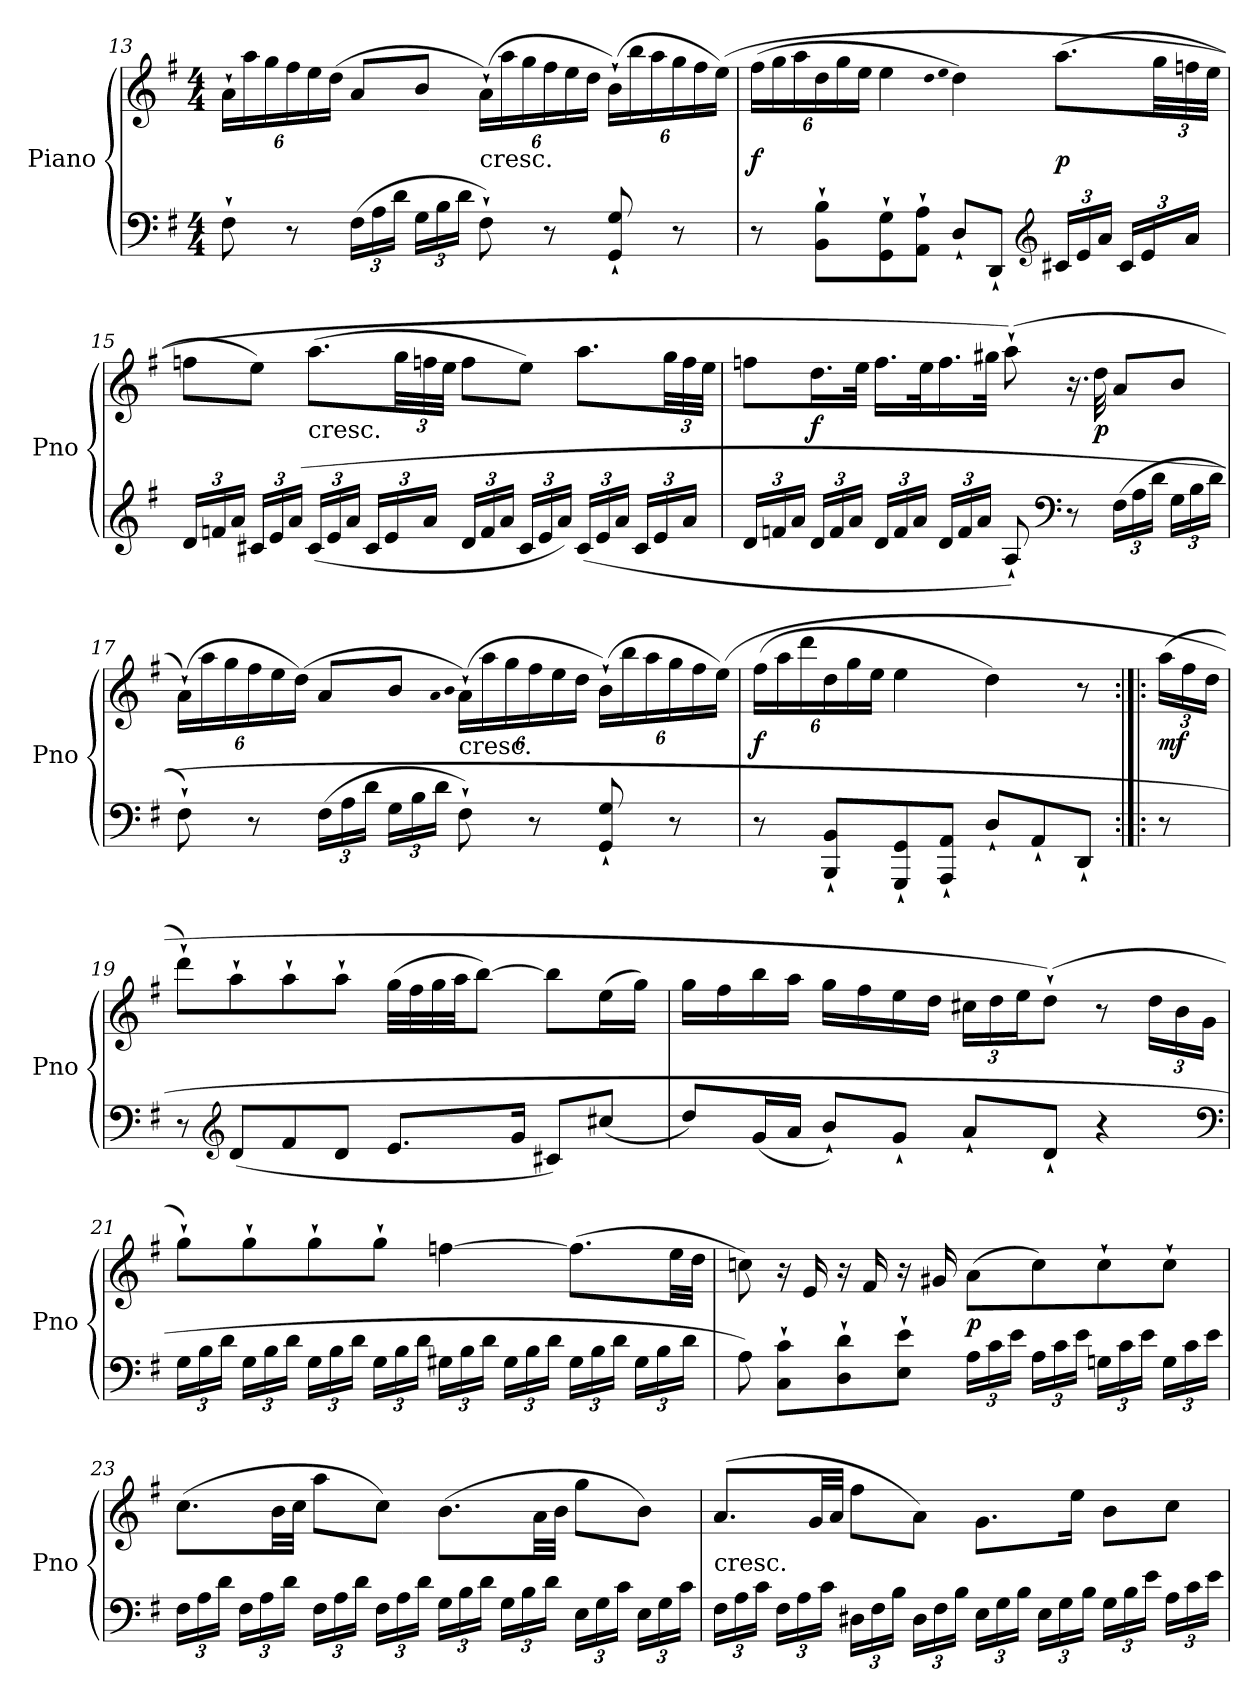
**kern	**kern	**dynam
*part1	*part1	*part1
*staff2	*staff1	*staff1/2
*I"Piano	*	*
*I'Pno	*	*
*clefF4	*clefG2	*
*k[f#]	*k[f#]	*
*G:	*G:	*
*M4/4	*M4/4	*
=13	=13	=13
8F#`\	24a`\LL	.
.	24aa\	.
.	24gg\	.
8r	24ff#\	.
.	24ee\	.
.	(24dd\JJ	.
(24F#\LL	8a/L	.
24A\	.	.
24d\JJ	.	.
24G\LL	8b/J	.
24B\	.	.
24d\JJ	.	.
!	!LO:TX:c:t=cresc.	!
8F#`\)	(24a`\LL)	.
.	24aa\	.
.	24gg\	.
8r	24ff#\	.
.	24ee\	.
.	24dd\JJ	.
8GG`/ 8G`/	(24b`\LL)	.
.	24bb\	.
.	24aa\	.
8r	24gg\	.
.	24ff#\	.
.	(24ee\JJ)	.
=14	=14	=14
8r	(24ff#\LL	f
.	24gg\	.
.	24aa\	.
8BB`\ 8B`\L	24dd\	.
.	24gg\	.
.	24ee\JJ	.
8GG`\ 8G`\	4ee\	.
8AA`\ 8A`\J	.	.
.	qdd	.
.	qee	.
8D`/L	4dd\)	.
8DD`/J	.	.
*clefG2	*	*
24c#X/LL	(8.aa\L	p
24e/	.	.
24a/JJ	.	.
24c#/LL	.	.
24e/	.	.
.	48gg\LL	.
24a/JJ	48ffn\	.
.	48ee\JJJ	.
=15	=15	=15
24d/LL	8ffn\L	.
24fn/	.	.
24a/JJ	.	.
24c#X/LL	8ee\J)	.
24e/	.	.
(24a/JJ	.	.
!	!LO:TX:c:t=cresc.	!
(24c#/LL	(8.aa\L	.
24e/	.	.
24a/JJ	.	.
24c#/LL	.	.
24e/	.	.
.	48gg\LL	.
24a/JJ	48ffn\	.
.	48ee\JJJ	.
24d/LL	8ff\L	.
24f/	.	.
24a/JJ	.	.
24c#/LL	8ee\J)	.
24e/	.	.
24a/JJ)	.	.
(24c#/LL	8.aa\L	.
24e/	.	.
24a/JJ	.	.
24c#/LL	.	.
24e/	.	.
.	48gg\LL	.
24a/JJ	48ff\	.
.	48ee\JJJ	.
=16	=16	=16
24d/LL	8ffn\L	.
24fn/	.	.
24a/JJ	.	.
24d/LL	16.dd\L	f
24f/	.	.
24a/JJ	.	.
.	32ee\JJk	.
24d/LL	16.ff\LL	.
24f/	.	.
24a/JJ	.	.
.	32ee\K	.
24d/LL	16.ff\	.
24f/	.	.
24a/JJ	.	.
.	32gg#X\JJk	.
8A`/)	(8aa`\)	.
*clefF4	*	*
8r	16.r	.
.	32dd\	p
(24F#\LL	8a/L	.
24A\	.	.
24d\JJ	.	.
24G\LL	8b/J	.
24B\	.	.
24d\JJ	.	.
=17	=17	=17
8F#`\)	(24a`\LL)	.
.	24aa\	.
.	24gg\	.
8r	24ff#\	.
.	24ee\	.
.	(24dd\JJ)	.
(24F#\LL	8a/L	.
24A\	.	.
24d\JJ	.	.
24G\LL	8b/J	.
24B\	.	.
24d\JJ	.	.
.	qa	.
.	qb	.
!	!LO:TX:c:t=cresc.	!
8F#`\)	(24a`\LL)	.
.	24aa\	.
.	24gg\	.
8r	24ff#\	.
.	24ee\	.
.	24dd\JJ	.
8GG`/ 8G`/	(24b`\LL)	.
.	24bb\	.
.	24aa\	.
8r	24gg\	.
.	24ff#\	.
.	(24ee\JJ)	.
=18	=18	=18
8r	(24ff#\LL	f
.	24aa\	.
.	24ddd\	.
8BBB`/ 8BB`/L	24dd\	.
.	24gg\	.
.	24ee\JJ	.
8GGG`/ 8GG`/	4ee\	.
8AAA`/ 8AA`/J	.	.
8D`/L	4dd\)	.
8AA`/	.	.
8DD`/J	8r	.
=:|!|:	=:|!|:	=:|!|:
8r	(24aa\LL	mf
.	24ff#\	.
.	24dd\JJ	.
=19	=19	=19
8r	8ddd`\L)	.
*clefG2	*	*
(8d/L	8aa`\	.
8f#/	8aa`\	.
8d/J	8aa`\J	.
8.e/L	(32gg\LLL	.
.	32ff#\	.
.	32gg\	.
.	32aa\JJ	.
.	[8bb\J)	.
16g/Jk	.	.
8c#X/L)	8bb\L]	.
(8cc#X/J	(16ee\L	.
.	16gg\JJ)	.
=20	=20	=20
8dd/L)	16gg\LL	.
.	16ff#\	.
(16g/L	16bb\	.
16a/JJ	16aa\JJ	.
8b`/L)	16gg\LL	.
.	16ff#\	.
8g`/J	16ee\	.
.	16dd\JJ	.
8a`/L	24cc#X\LL	.
.	24dd\	.
.	24ee\J	.
8d`/J	(8dd`\J)	.
4r	8r	.
.	24dd\LL	.
.	24b\	.
.	24g\JJ	.
*clefF4	*	*
=21	=21	=21
24G\LL	8gg`\L)	.
24B\	.	.
24d\JJ	.	.
24G\LL	8gg`\	.
24B\	.	.
24d\JJ	.	.
24G\LL	8gg`\	.
24B\	.	.
24d\JJ	.	.
24G\LL	8gg`\J	.
24B\	.	.
24d\JJ	.	.
24G#X\LL	[4ffn\	.
24B\	.	.
24d\JJ	.	.
24G#\LL	.	.
24B\	.	.
24d\JJ	.	.
24G#\LL	(8.ff\L]	.
24B\	.	.
24d\JJ	.	.
24G#\LL	.	.
24B\	.	.
.	32ee\LL	.
24d\JJ	.	.
.	32dd\JJJ	.
=22	=22	=22
8A\)	8ccn\)	.
8C`\ 8c`\L	16r	.
.	16e/	.
8D`\ 8d`\	16r	.
.	16f#/	.
8E`\ 8e`\J	16r	.
.	16g#X/	.
24A\LL	(8a\L	p
24c\	.	.
24e\JJ	.	.
24A\LL	8cc\)	.
24c\	.	.
24e\JJ	.	.
24Gn\LL	8cc`\	.
24c\	.	.
24e\JJ	.	.
24G\LL	8cc`\J	.
24c\	.	.
24e\JJ	.	.
=23	=23	=23
24F#\LL	(8.cc\L	.
24A\	.	.
24d\JJ	.	.
24F#\LL	.	.
24A\	.	.
.	32b\LL	.
24d\JJ	.	.
.	32cc\JJJ	.
24F#\LL	8aa\L	.
24A\	.	.
24d\JJ	.	.
24F#\LL	8cc\J)	.
24A\	.	.
24d\JJ	.	.
24G\LL	(8.b\L	.
24B\	.	.
24d\JJ	.	.
24G\LL	.	.
24B\	.	.
.	32a\LL	.
24d\JJ	.	.
.	32b\JJJ	.
24E\LL	8gg\L	.
24G\	.	.
24c\JJ	.	.
24E\LL	8b\J)	.
24G\	.	.
24c\JJ	.	.
=24	=24	=24
!	!LO:TX:c:t=cresc.	!
24F#\LL	(8.a/L	.
24A\	.	.
24c\JJ	.	.
24F#\LL	.	.
24A\	.	.
.	32g/LL	.
24c\JJ	.	.
.	32a/JJJ	.
24D#X\LL	8ff#\L	.
24F#\	.	.
24B\JJ	.	.
24D#\LL	8a\J)	.
24F#\	.	.
24B\JJ	.	.
24E\LL	8.g\L	.
24G\	.	.
24B\JJ	.	.
24E\LL	.	.
24G\	.	.
.	16ee\Jk	.
24B\JJ	.	.
24G\LL	8b\L	.
24B\	.	.
24e\JJ	.	.
24A\LL	8cc\J	.
24c\	.	.
24e\JJ	.	.
=	=	=
*-	*-	*-
